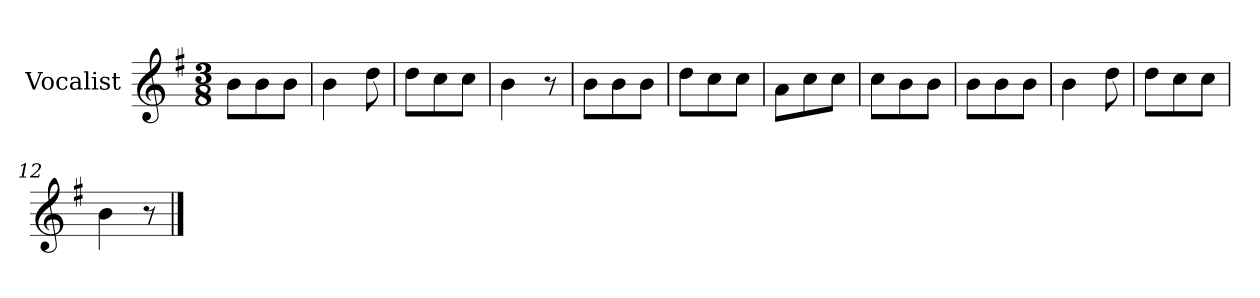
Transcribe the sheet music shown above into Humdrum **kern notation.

**kern
*part1
*staff1
*I"Vocalist
*k[f#]
*G:
*M3/8
=1
8bL
8b
8bJ
=2
4b
8dd
=3
8ddL
8cc
8ccJ
=4
4b
8r
=5
8bL
8b
8bJ
=6
8ddL
8cc
8ccJ
=7
8aL
8cc
8ccJ
=8
8ccL
8b
8bJ
=9
8bL
8b
8bJ
=10
4b
8dd
=11
8ddL
8cc
8ccJ
=12
4b
8r
==
*-
